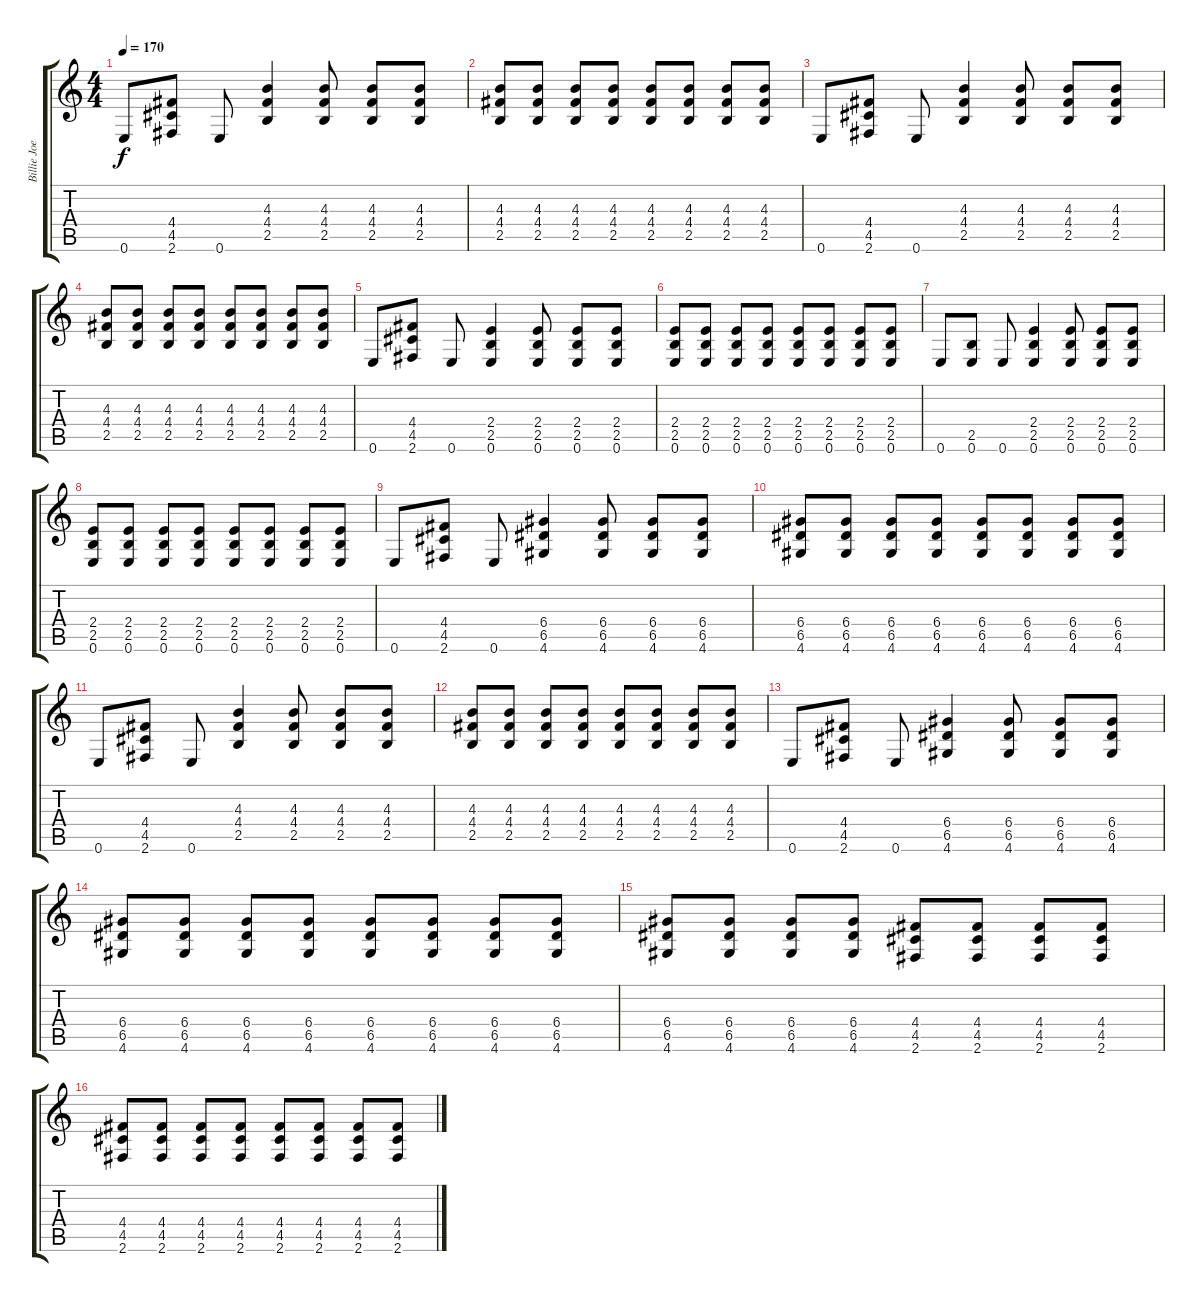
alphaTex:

\track ("Billie Joe - Rhytm Guitar" "Billie Joe") {instrument distortionguitar}
\staff {score tabs}
\tuning (E4 B3 G3 D3 A2 E2) {hide}
\ts (4 4)
\tempo 170
\clef g2
\ks c
0.6.8{dy f} (4.4 4.5 2.6).8 0.6.8 (4.3 4.4 2.5).4 (4.3 4.4 2.5).8 (4.3 4.4 2.5).8 (4.3 4.4 2.5).8 |
(4.3 4.4 2.5).8 (4.3 4.4 2.5).8 (4.3 4.4 2.5).8 (4.3 4.4 2.5).8 (4.3 4.4 2.5).8 (4.3 4.4 2.5).8 (4.3 4.4 2.5).8 (4.3 4.4 2.5).8 |
0.6.8 (4.4 4.5 2.6).8 0.6.8 (4.3 4.4 2.5).4 (4.3 4.4 2.5).8 (4.3 4.4 2.5).8 (4.3 4.4 2.5).8 |
(4.3 4.4 2.5).8 (4.3 4.4 2.5).8 (4.3 4.4 2.5).8 (4.3 4.4 2.5).8 (4.3 4.4 2.5).8 (4.3 4.4 2.5).8 (4.3 4.4 2.5).8 (4.3 4.4 2.5).8 |
0.6.8 (4.4 4.5 2.6).8 0.6.8 (2.4 2.5 0.6).4 (2.4 2.5 0.6).8 (2.4 2.5 0.6).8 (2.4 2.5 0.6).8 |
(2.4 2.5 0.6).8 (2.4 2.5 0.6).8 (2.4 2.5 0.6).8 (2.4 2.5 0.6).8 (2.4 2.5 0.6).8 (2.4 2.5 0.6).8 (2.4 2.5 0.6).8 (2.4 2.5 0.6).8 |
0.6.8 (2.5 0.6).8 0.6.8 (2.4 2.5 0.6).4 (2.4 2.5 0.6).8 (2.4 2.5 0.6).8 (2.4 2.5 0.6).8 |
(2.4 2.5 0.6).8 (2.4 2.5 0.6).8 (2.4 2.5 0.6).8 (2.4 2.5 0.6).8 (2.4 2.5 0.6).8 (2.4 2.5 0.6).8 (2.4 2.5 0.6).8 (2.4 2.5 0.6).8 |
0.6.8 (4.4 4.5 2.6).8 0.6.8 (6.4 6.5 4.6).4 (6.4 6.5 4.6).8 (6.4 6.5 4.6).8 (6.4 6.5 4.6).8 |
(6.4 6.5 4.6).8 (6.4 6.5 4.6).8 (6.4 6.5 4.6).8 (6.4 6.5 4.6).8 (6.4 6.5 4.6).8 (6.4 6.5 4.6).8 (6.4 6.5 4.6).8 (6.4 6.5 4.6).8 |
0.6.8 (4.4 4.5 2.6).8 0.6.8 (4.3 4.4 2.5).4 (4.3 4.4 2.5).8 (4.3 4.4 2.5).8 (4.3 4.4 2.5).8 |
(4.3 4.4 2.5).8 (4.3 4.4 2.5).8 (4.3 4.4 2.5).8 (4.3 4.4 2.5).8 (4.3 4.4 2.5).8 (4.3 4.4 2.5).8 (4.3 4.4 2.5).8 (4.3 4.4 2.5).8 |
0.6.8 (4.4 4.5 2.6).8 0.6.8 (6.4 6.5 4.6).4 (6.4 6.5 4.6).8 (6.4 6.5 4.6).8 (6.4 6.5 4.6).8 |
(6.4 6.5 4.6).8 (6.4 6.5 4.6).8 (6.4 6.5 4.6).8 (6.4 6.5 4.6).8 (6.4 6.5 4.6).8 (6.4 6.5 4.6).8 (6.4 6.5 4.6).8 (6.4 6.5 4.6).8 |
(6.4 6.5 4.6).8 (6.4 6.5 4.6).8 (6.4 6.5 4.6).8 (6.4 6.5 4.6).8 (4.4 4.5 2.6).8 (4.4 4.5 2.6).8 (4.4 4.5 2.6).8 (4.4 4.5 2.6).8 |
(4.4 4.5 2.6).8 (4.4 4.5 2.6).8 (4.4 4.5 2.6).8 (4.4 4.5 2.6).8 (4.4 4.5 2.6).8 (4.4 4.5 2.6).8 (4.4 4.5 2.6).8 (4.4 4.5 2.6).8
